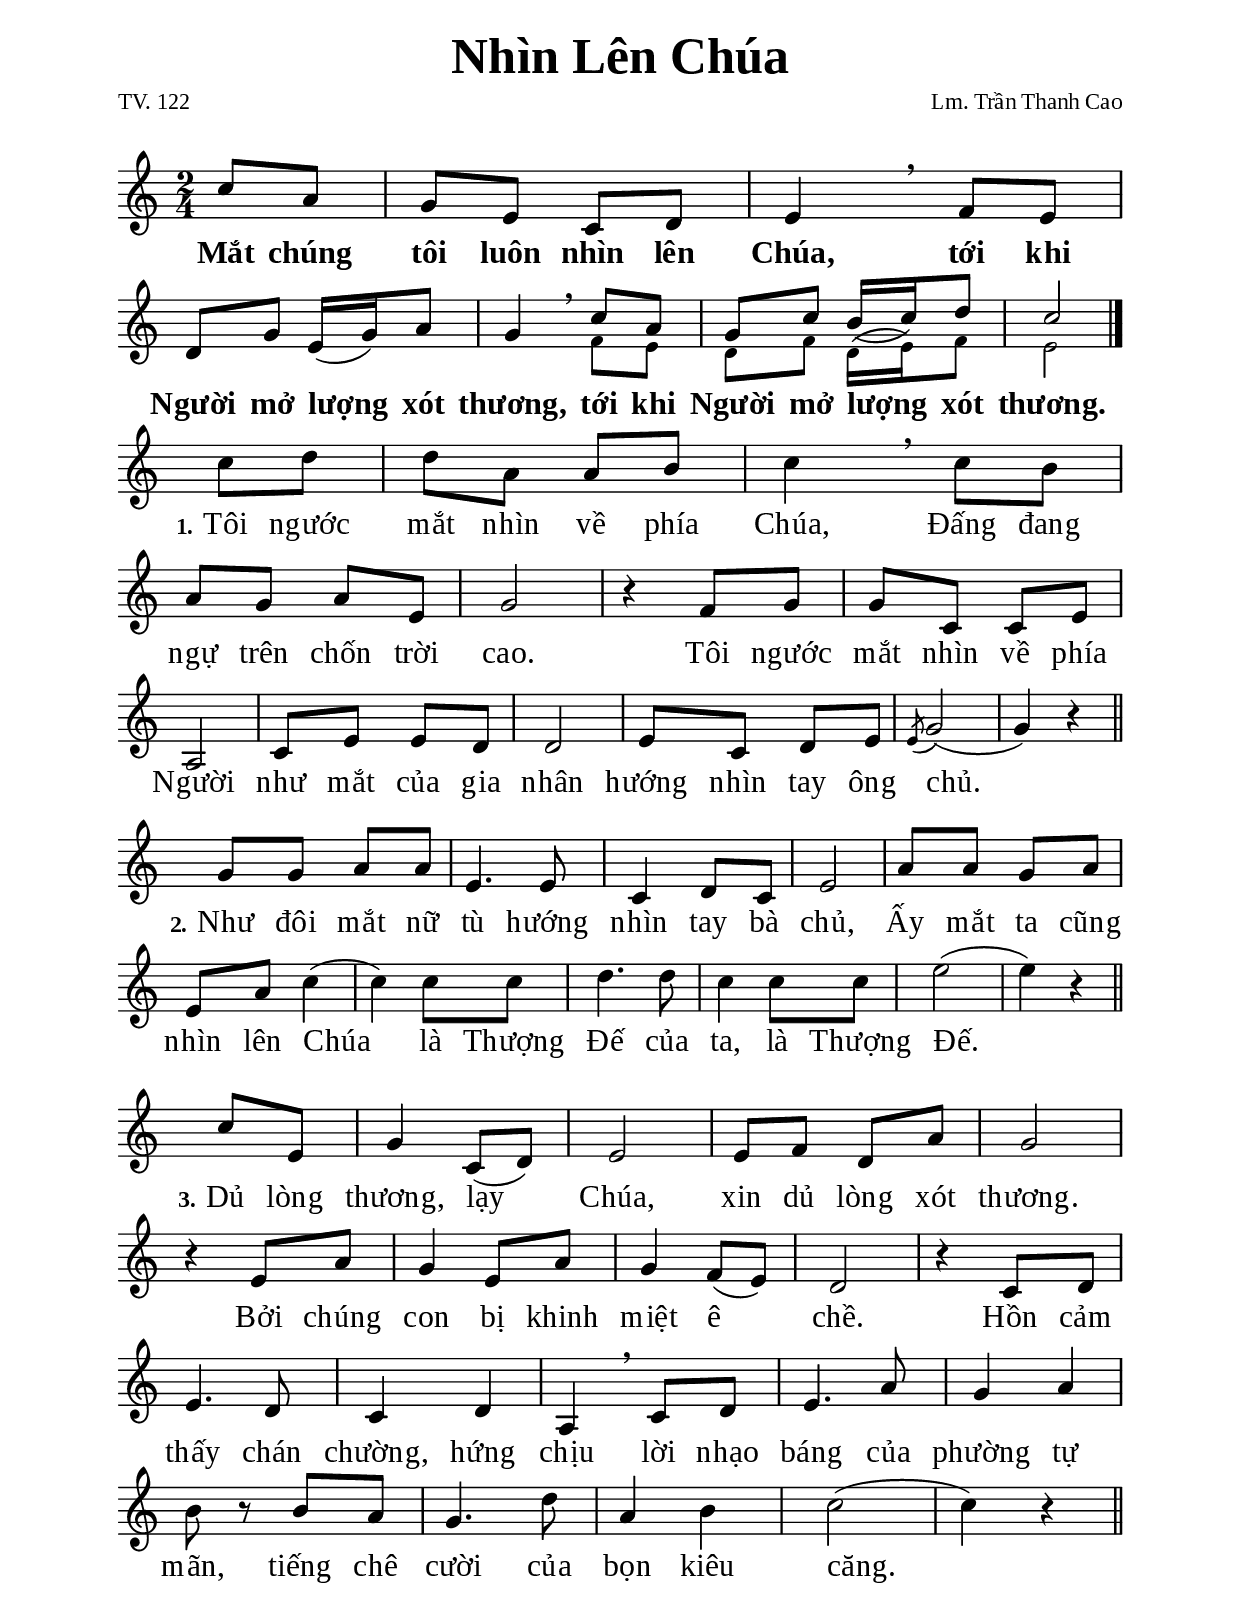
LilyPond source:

% Cài đặt chung
\version "2.20.0"
\include "english.ly"

\header {
  title = \markup { \fontsize #3 "Nhìn Lên Chúa" }
  poet = "TV. 122"
  composer = "Lm. Trần Thanh Cao"
  arranger = " "
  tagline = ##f
}

\paper {
  #(set-paper-size "a4")
  top-margin = 10\mm
  bottom-margin = 10\mm
  left-margin = 20\mm
  right-margin = 20\mm
  indent = #0
  #(define fonts
    (make-pango-font-tree
      "Liberation Serif"
      "Liberation Serif"
      "Liberation Serif"
      (/ 20 20)))
  page-count = #1
}

% Nhạc điệp khúc
nhacDiepKhucSop = \relative c'' {
  \partial 4 c8 a |
  g8 e c d |
  e4 \breathe f8 e |
  d g e16 _(g) a8 |
  g4 \breathe c8 a |
  g c b16 _(c) d8 |
  c2 \bar "|."
}

nhacDiepKhucBas = \relative c' {
  \skip 4
  \skip 2
  \skip 2
  \skip 2
  \skip 4 f8 e |
  d f d16 ^(e) f8 |
  e2
}

% Nhạc phiên khúc
nhacPhienKhucMot = \relative c'' {
  \partial 4 c8 d |
  d a a b |
  c4 \breathe c8 b |
  a g a e |
  g2 |
  r4 f8 g |
  g c, c e |
  a,2 |
  c8 e e d |
  d2 |
  e8 c d e |
  \acciaccatura e8 g2 ( |
  g4) r \bar "||"
}

nhacPhienKhucHai = \relative c'' {
  g8 g a a |
  e4. e8 |
  c4 d8 c |
  e2 |
  a8 a g a |
  e a c4 ( |
  c) c8 c |
  d4. d8 |
  c4 c8 c |
  e2 ( |
  e4) r \bar "||"
}

nhacPhienKhucBa = \relative c'' {
  \partial 4 c8 e, |
  g4 c,8 (d) |
  e2 |
  e8 f d a' |
  g2 |
  r4 e8 a |
  g4 e8 a |
  g4 f8 (e) d2 |
  r4 c8 d |
  e4. d8 |
  c4 d |
  a \breathe c8 d |
  e4. a8 |
  g4 a |
  b8 r b a |
  g4. d'8 |
  a4 b |
  c2 ( |
  c4) r \bar "||"
}

% Lời điệp khúc
loiDiepKhuc = \lyricmode {
  Mắt chúng tôi luôn nhìn lên Chúa,
  tới khi Người mở lượng xót thương,
  tới khi Người mở lượng xót thương.
}

% Lời phiên khúc
loiPhienKhucMot = \lyricmode {
  \set stanza = #"1."
  Tôi ngước mắt nhìn về phía Chúa,
  Đấng đang ngự trên chốn trời cao.
  Tôi ngước mắt nhìn về phía Người
  như mắt của gia nhân hướng nhìn tay ông chủ.
}

loiPhienKhucHai = \lyricmode {
  \set stanza = #"2."
  Như đôi mắt nữ tù hướng nhìn tay bà chủ,
  Ấy mắt ta cũng nhìn lên Chúa là Thượng Đế của ta,
  là Thượng Đế.
}

loiPhienKhucBa = \lyricmode {
  \set stanza = #"3."
  Dủ lòng thương, lạy Chúa, xin dủ lòng xót thương.
  Bởi chúng con bị khinh miệt ê chề.
  Hồn cảm thấy chán chường,
  hứng chịu lời nhạo báng của phường tự mãn,
  tiếng chê cười của bọn kiêu căng.
}


% Dàn trang
\score {
  \new ChoirStaff <<
    \new Staff = diepKhuc \with {
        \consists "Merge_rests_engraver"
        \magnifyStaff #(magstep +1)
      }
      <<
      \new Voice = beSop {
        \voiceOne \key c \major \time 2/4 \nhacDiepKhucSop
      }
      \new Voice = beBas {
        \override NoteHead.font-size = #-2
        \voiceTwo \key c \major \time 2/4 \nhacDiepKhucBas
      }
    >>
    \new Lyrics \lyricsto beSop \loiDiepKhuc
  >>
  \layout {
    \override Lyrics.LyricText.font-series = #'bold
    \override Lyrics.LyricText.font-size = #+3
    \override Lyrics.LyricSpace.minimum-distance = #1.3
    \override Score.BarNumber.break-visibility = ##(#f #f #f)
    \override Score.SpacingSpanner.uniform-stretching = ##t
  }
}

\score {
  \new ChoirStaff <<
    \new Staff = phienKhuc \with {
        \magnifyStaff #(magstep +1)
      }
      <<
      \new Voice = beSop {
        \key c \major \time 2/4 \nhacPhienKhucMot
      }
    >>
    \new Lyrics \lyricsto beSop \loiPhienKhucMot
  >>
  \layout {
    \override Staff.TimeSignature.transparent = ##t
    \override Lyrics.LyricText.font-size = #+3
    \override Lyrics.LyricSpace.minimum-distance = #2.0
    \override Score.BarNumber.break-visibility = ##(#f #f #f)
    \override Score.SpacingSpanner.uniform-stretching = ##t
  }
}

\score {
  \new ChoirStaff <<
    \new Staff = phienKhuc \with {
        \magnifyStaff #(magstep +1)
      }
      <<
      \new Voice = beSop {
        \key c \major \time 2/4 \nhacPhienKhucHai
      }
    >>
    \new Lyrics \lyricsto beSop \loiPhienKhucHai
  >>
  \layout {
    \override Staff.TimeSignature.transparent = ##t
    \override Lyrics.LyricText.font-size = #+3
    \override Lyrics.LyricSpace.minimum-distance = #2.0
    \override Score.BarNumber.break-visibility = ##(#f #f #f)
    \override Score.SpacingSpanner.uniform-stretching = ##t
  }
}

\score {
  \new ChoirStaff <<
    \new Staff = phienKhuc \with {
        \magnifyStaff #(magstep +1)
      }
      <<
      \new Voice = beSop {
        \key c \major \time 2/4 \nhacPhienKhucBa
      }
    >>
    \new Lyrics \lyricsto beSop \loiPhienKhucBa
  >>
  \layout {
    \override Staff.TimeSignature.transparent = ##t
    \override Lyrics.LyricText.font-size = #+3
    \override Lyrics.LyricSpace.minimum-distance = #2.0
    \override Score.BarNumber.break-visibility = ##(#f #f #f)
    \override Score.SpacingSpanner.uniform-stretching = ##t
  }
}
